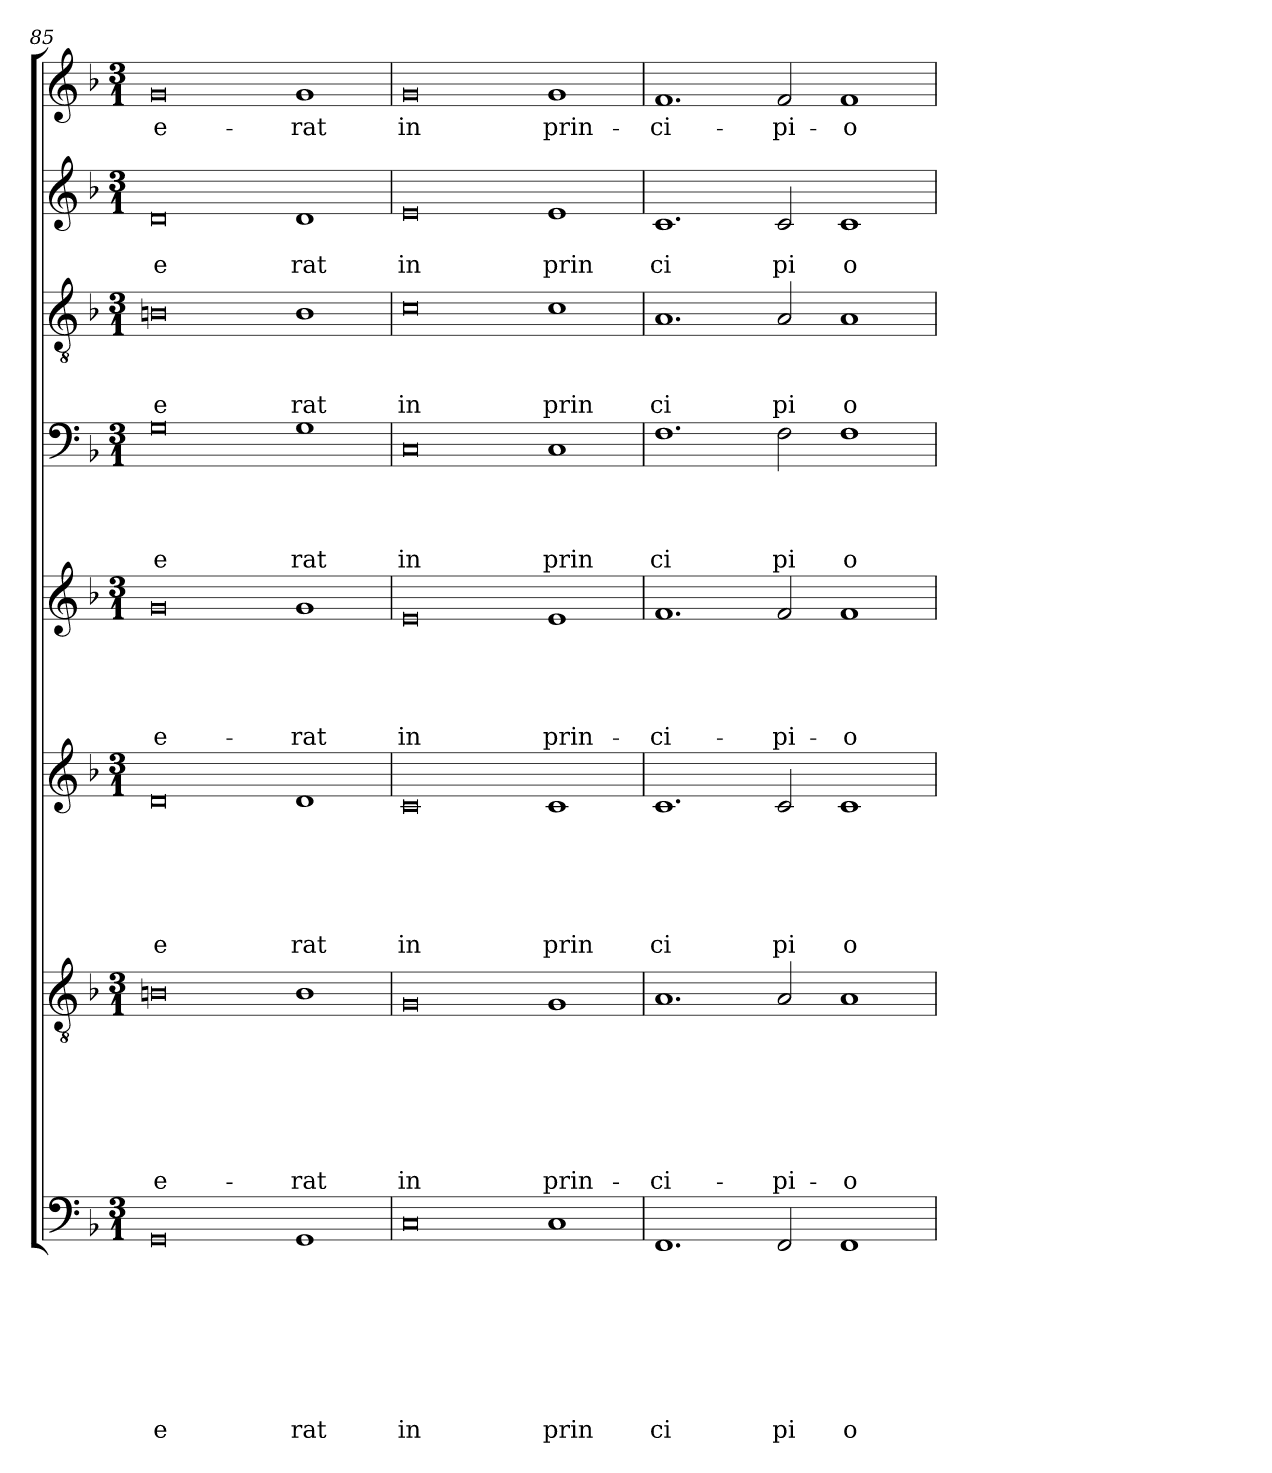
**kern	**text	**text	**text	**text	**text	**text	**text	**text	**kern	**text	**text	**text	**text	**text	**text	**text	**kern	**text	**text	**text	**text	**text	**text	**kern	**text	**text	**text	**text	**text	**kern	**text	**text	**text	**text	**kern	**text	**text	**text	**kern	**text	**text	**kern	**text
*part8	*part8	*part8	*part8	*part8	*part8	*part8	*part8	*part8	*part7	*part7	*part7	*part7	*part7	*part7	*part7	*part7	*part6	*part6	*part6	*part6	*part6	*part6	*part6	*part5	*part5	*part5	*part5	*part5	*part5	*part4	*part4	*part4	*part4	*part4	*part3	*part3	*part3	*part3	*part2	*part2	*part2	*part1	*part1
*staff8	*staff8	*staff8	*staff8	*staff8	*staff8	*staff8	*staff8	*staff8	*staff7	*staff7	*staff7	*staff7	*staff7	*staff7	*staff7	*staff7	*staff6	*staff6	*staff6	*staff6	*staff6	*staff6	*staff6	*staff5	*staff5	*staff5	*staff5	*staff5	*staff5	*staff4	*staff4	*staff4	*staff4	*staff4	*staff3	*staff3	*staff3	*staff3	*staff2	*staff2	*staff2	*staff1	*staff1
*clefF4	*	*	*	*	*	*	*	*	*clefGv2	*	*	*	*	*	*	*	*clefG2	*	*	*	*	*	*	*clefG2	*	*	*	*	*	*clefF4	*	*	*	*	*clefGv2	*	*	*	*clefG2	*	*	*clefG2	*
*k[b-]	*	*	*	*	*	*	*	*	*k[b-]	*	*	*	*	*	*	*	*k[b-]	*	*	*	*	*	*	*k[b-]	*	*	*	*	*	*k[b-]	*	*	*	*	*k[b-]	*	*	*	*k[b-]	*	*	*k[b-]	*
*F:	*	*	*	*	*	*	*	*	*F:	*	*	*	*	*	*	*	*F:	*	*	*	*	*	*	*F:	*	*	*	*	*	*F:	*	*	*	*	*F:	*	*	*	*F:	*	*	*F:	*
*M3/1	*	*	*	*	*	*	*	*	*M3/1	*	*	*	*	*	*	*	*M3/1	*	*	*	*	*	*	*M3/1	*	*	*	*	*	*M3/1	*	*	*	*	*M3/1	*	*	*	*M3/1	*	*	*M3/1	*
=85	=85	=85	=85	=85	=85	=85	=85	=85	=85	=85	=85	=85	=85	=85	=85	=85	=85	=85	=85	=85	=85	=85	=85	=85	=85	=85	=85	=85	=85	=85	=85	=85	=85	=85	=85	=85	=85	=85	=85	=85	=85	=85	=85
!	!	!	!	!	!	!	!	!LO:LY:b	!	!	!	!	!	!	!	!LO:LY:b	!	!	!	!	!	!	!LO:LY:b	!	!	!	!	!	!LO:LY:b	!	!	!	!	!LO:LY:b	!	!	!	!LO:LY:b	!	!	!LO:LY:b	!	!LO:LY:b
0GG	.	.	.	.	.	.	.	e	0Bn	.	.	.	.	.	.	e-	0d	.	.	.	.	.	e	0g	.	.	.	.	e-	0G	.	.	.	e	0Bn	.	.	e	0d	.	e	0g	e-
!	!	!	!	!	!	!	!	!LO:LY:b	!	!	!	!	!	!	!	!LO:LY:b	!	!	!	!	!	!	!LO:LY:b	!	!	!	!	!	!LO:LY:b	!	!	!	!	!LO:LY:b	!	!	!	!LO:LY:b	!	!	!LO:LY:b	!	!LO:LY:b
1GG	.	.	.	.	.	.	.	rat	1B	.	.	.	.	.	.	-rat	1d	.	.	.	.	.	rat	1g	.	.	.	.	-rat	1G	.	.	.	rat	1B	.	.	rat	1d	.	rat	1g	-rat
=86	=86	=86	=86	=86	=86	=86	=86	=86	=86	=86	=86	=86	=86	=86	=86	=86	=86	=86	=86	=86	=86	=86	=86	=86	=86	=86	=86	=86	=86	=86	=86	=86	=86	=86	=86	=86	=86	=86	=86	=86	=86	=86	=86
!	!	!	!	!	!	!	!	!LO:LY:b	!	!	!	!	!	!	!	!LO:LY:b	!	!	!	!	!	!	!LO:LY:b	!	!	!	!	!	!LO:LY:b	!	!	!	!	!LO:LY:b	!	!	!	!LO:LY:b	!	!	!LO:LY:b	!	!LO:LY:b
0C	.	.	.	.	.	.	.	in	0G	.	.	.	.	.	.	in	0c	.	.	.	.	.	in	0e	.	.	.	.	in	0C	.	.	.	in	0c	.	.	in	0e	.	in	0g	in
!	!	!	!	!	!	!	!	!LO:LY:b	!	!	!	!	!	!	!	!LO:LY:b	!	!	!	!	!	!	!LO:LY:b	!	!	!	!	!	!LO:LY:b	!	!	!	!	!LO:LY:b	!	!	!	!LO:LY:b	!	!	!LO:LY:b	!	!LO:LY:b
1C	.	.	.	.	.	.	.	prin	1G	.	.	.	.	.	.	prin-	1c	.	.	.	.	.	prin	1e	.	.	.	.	prin-	1C	.	.	.	prin	1c	.	.	prin	1e	.	prin	1g	prin-
=87	=87	=87	=87	=87	=87	=87	=87	=87	=87	=87	=87	=87	=87	=87	=87	=87	=87	=87	=87	=87	=87	=87	=87	=87	=87	=87	=87	=87	=87	=87	=87	=87	=87	=87	=87	=87	=87	=87	=87	=87	=87	=87	=87
!	!	!	!	!	!	!	!	!LO:LY:b	!	!	!	!	!	!	!	!LO:LY:b	!	!	!	!	!	!	!LO:LY:b	!	!	!	!	!	!LO:LY:b	!	!	!	!	!LO:LY:b	!	!	!	!LO:LY:b	!	!	!LO:LY:b	!	!LO:LY:b
1.FF	.	.	.	.	.	.	.	ci	1.A	.	.	.	.	.	.	-ci-	1.c	.	.	.	.	.	ci	1.f	.	.	.	.	-ci-	1.F	.	.	.	ci	1.A	.	.	ci	1.c	.	ci	1.f	-ci-
!	!	!	!	!	!	!	!	!LO:LY:b	!	!	!	!	!	!	!	!LO:LY:b	!	!	!	!	!	!	!LO:LY:b	!	!	!	!	!	!LO:LY:b	!	!	!	!	!LO:LY:b	!	!	!	!LO:LY:b	!	!	!LO:LY:b	!	!LO:LY:b
2FF/	.	.	.	.	.	.	.	pi	2A/	.	.	.	.	.	.	-pi-	2c/	.	.	.	.	.	pi	2f/	.	.	.	.	-pi-	2F\	.	.	.	pi	2A/	.	.	pi	2c/	.	pi	2f/	-pi-
!	!	!	!	!	!	!	!	!LO:LY:b	!	!	!	!	!	!	!	!LO:LY:b	!	!	!	!	!	!	!LO:LY:b	!	!	!	!	!	!LO:LY:b	!	!	!	!	!LO:LY:b	!	!	!	!LO:LY:b	!	!	!LO:LY:b	!	!LO:LY:b
1FF	.	.	.	.	.	.	.	o	1A	.	.	.	.	.	.	-o	1c	.	.	.	.	.	o	1f	.	.	.	.	-o	1F	.	.	.	o	1A	.	.	o	1c	.	o	1f	-o
=	=	=	=	=	=	=	=	=	=	=	=	=	=	=	=	=	=	=	=	=	=	=	=	=	=	=	=	=	=	=	=	=	=	=	=	=	=	=	=	=	=	=	=
*-	*-	*-	*-	*-	*-	*-	*-	*-	*-	*-	*-	*-	*-	*-	*-	*-	*-	*-	*-	*-	*-	*-	*-	*-	*-	*-	*-	*-	*-	*-	*-	*-	*-	*-	*-	*-	*-	*-	*-	*-	*-	*-	*-
